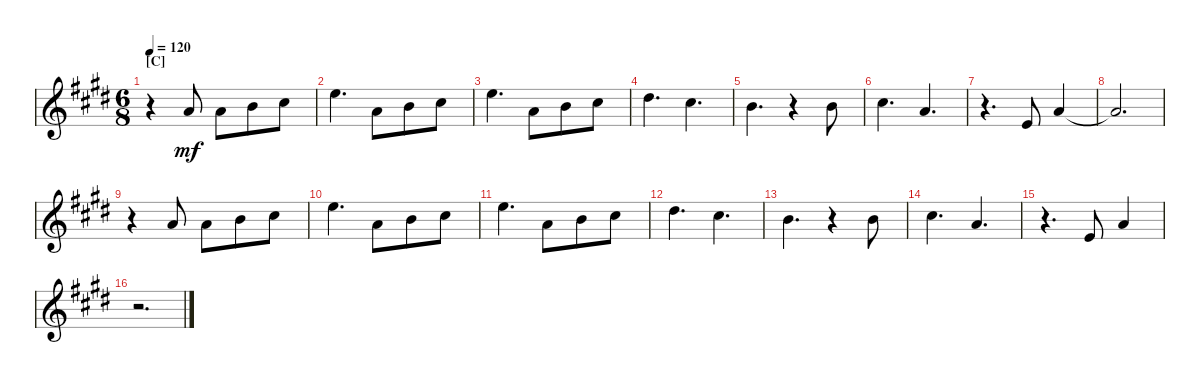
\defaultSystemsLayout 4
\bracketExtendMode groupsimilarinstruments
\singleTrackTrackNamePolicy hidden
\multiTrackTrackNamePolicy hidden
\otherSystemsTrackNameOrientation horizontal
\track ("Voice3" "Voice3") {instrument acousticguitarsteel}
\staff {score}
\tuning (E4 B3 G3 D3 A2 E2)
\ts (6 8)
\section ("C" "")
\tempo 120
\clef g2
\ks e
r.4{dy mf} 2.3.8 2.3.8 0.2.8 2.2.8 |
0.1.4{d} 7.4.8 4.3.8 6.3.8 |
9.3.4{d} 7.4.8 4.3.8 6.3.8 |
8.3.4{d} 6.3.4{d} |
0.2.4{d} r.4 0.2.8 |
2.2.4{d} 2.3.4{d} |
r.4{d} 2.4.8 2.3.4 |
2.3{t}.2{d} |
r.4 2.3.8 2.3.8 0.2.8 2.2.8 |
5.2.4{d} 7.4.8 0.2.8 2.2.8 |
5.2.4{d} 7.4.8 0.2.8 2.2.8 |
4.2.4{d} 6.3.4{d} |
0.2.4{d} r.4 0.2.8 |
2.2.4{d} 2.3.4{d} |
r.4{d} 12.6.8 2.3.4 |
r.2{d}
